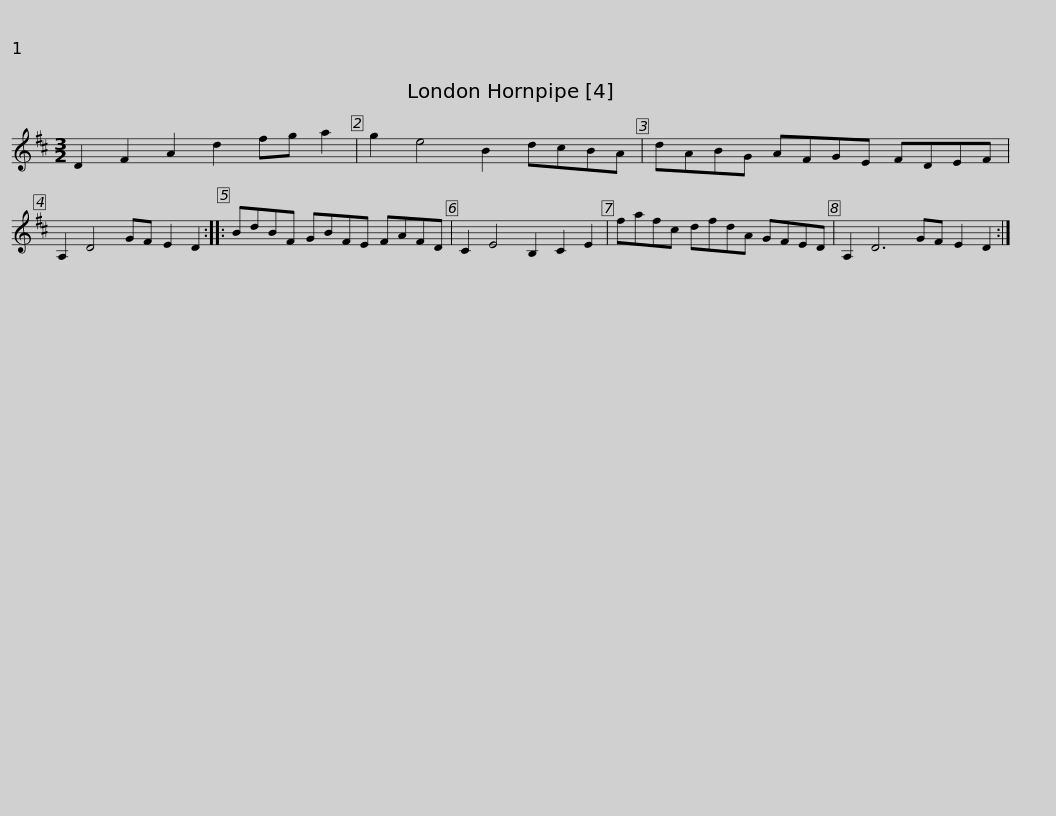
X:1
L:1/8
M:3/2
I:linebreak $
K:D
V:1 treble
V:1
 D2 F2 A2 d2 fg a2 | g2 e4 B2 dcBA | dABG AFGE FDEF | A,2 D4 GF E2 D2 ::$ BdBF GBFE FAFD | %5
 C2 E4 B,2 C2 E2 | fafc dfdA GFED | A,2 D6 GF E2 D2 :| %8
